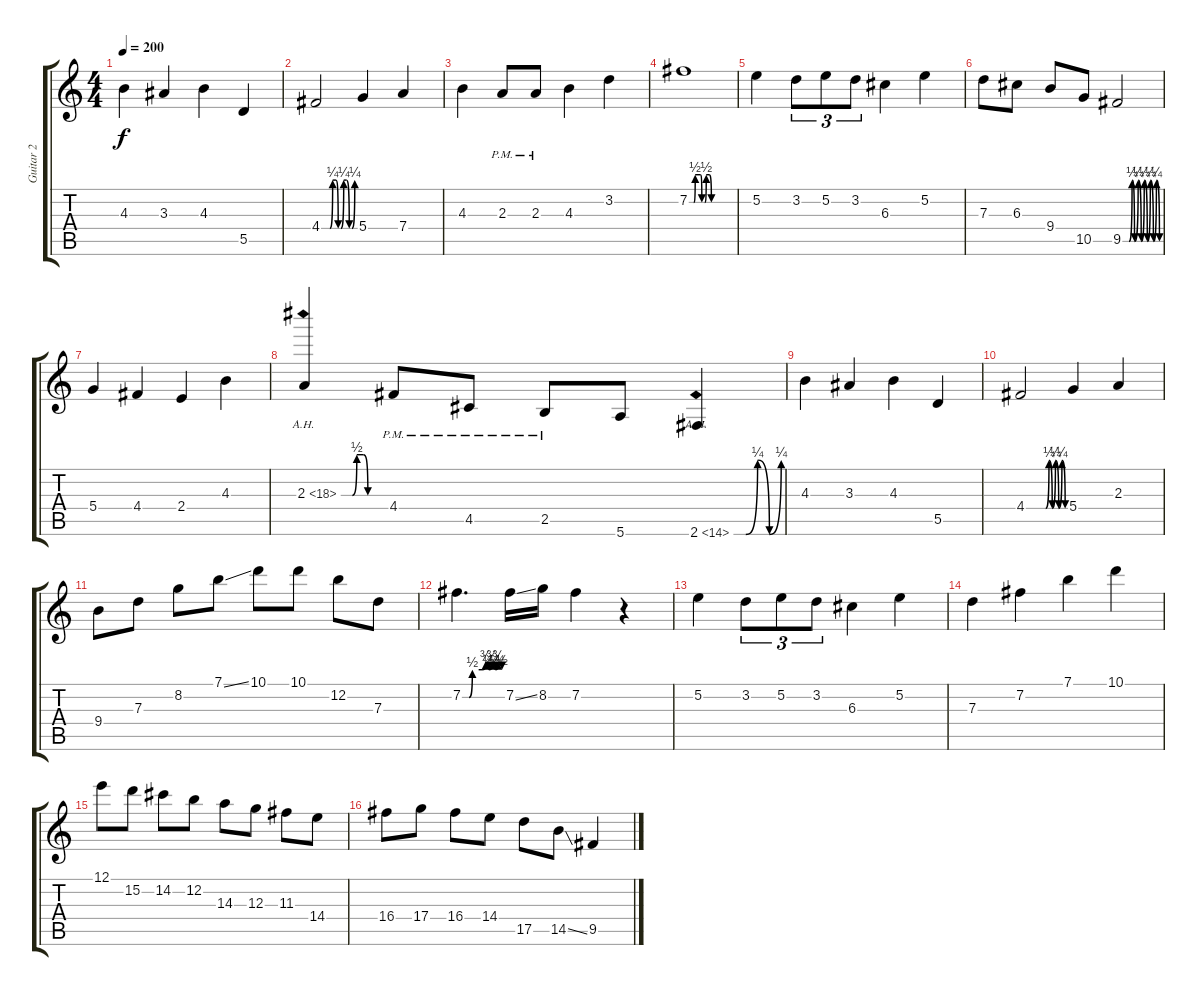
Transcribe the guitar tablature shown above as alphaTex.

\track ("Guitar 2" "Guitar 2") {instrument distortionguitar}
\staff {score tabs}
\tuning (E4 B3 G3 D3 A2 E2) {hide}
\ts (4 4)
\tempo 200
\clef g2
\ks c
4.3.4{dy f} 3.3.4 4.3.4 5.5.4 |
4.4{be (custom 0 0 15 0 20 1 26 1 30 0 35 0 40 1 45 1 50 0 55 0 60 1)}.2 5.4.4 7.4.4 |
4.3.4 2.3{pm}.8 2.3{pm}.8 4.3.4 3.2.4 |
7.2{be (custom 0 0 6 0 8 2 15 2 17 0 21 0 23 2 27 2 30 0 35 0 45 0 60 0)}.1 |
5.2.4 3.2.8{tu (3 2)} 5.2.8{tu (3 2)} 3.2.8{tu (3 2)} 6.3.4 5.2.4 |
7.3.8 6.3.8 9.4.8 10.5.8 9.5{be (custom 0 0 10 0 15 1 19 0 25 1 30 0 35 1 40 0 45 1 50 0 55 1 60 0)}.2 |
5.4.4 4.4.4 2.4.4 4.3.4 |
2.3{be (custom 0 0 15 0 21 2 30 2 36 0 60 0) ah 16}.4 4.4{pm}.8 4.5{pm}.8 2.5{pm}.8 5.6.8 2.6{be (custom 0 0 15 0 30 1 45 0 60 1) ah 12}.4 |
4.3.4 3.3.4 4.3.4 5.5.4 |
4.4{be (custom 0 0 30 0 35 1 40 0 45 1 50 0 55 1 60 0)}.2 5.4.4 2.3.4 |
9.4.8 7.3.8 8.2.8 7.1{ss}.8 10.1.8 10.1.8 12.2.8 7.3.8 |
7.2{be (custom 0 0 10 0 15 2 30 2 35 3 40 2 45 3 50 2 54 3 60 2)}.4{d} 7.2{ss}.16 8.2.16 7.2.4 r.4 |
5.2.4 3.2.8{tu (3 2)} 5.2.8{tu (3 2)} 3.2.8{tu (3 2)} 6.3.4 5.2.4 |
7.3.4 7.2.4 7.1.4 10.1.4 |
12.1.8 15.2.8 14.2.8 12.2.8 14.3.8 12.3.8 11.3.8 14.4.8 |
16.4.8 17.4.8 16.4.8 14.4.8 17.5.8 14.5{ss}.8 9.5.4
